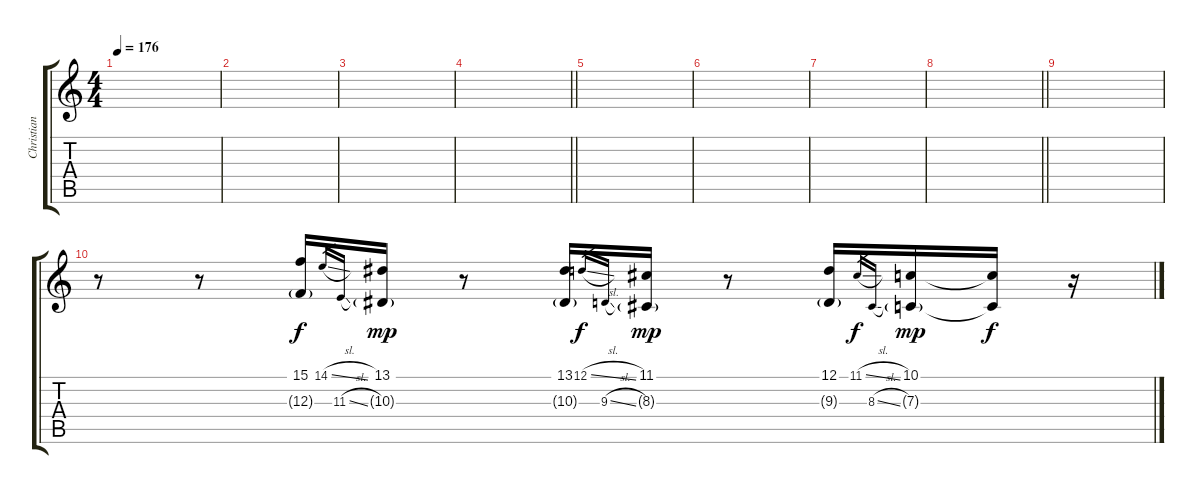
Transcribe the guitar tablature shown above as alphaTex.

\track ("Christian 2" "Christian ") {instrument brasssection}
\staff {score tabs}
\tuning (D4 A3 F3 C3 G2 C2) {hide}
\ts (4 4)
\tempo 176
\clef g2
\ks c
|
|
|
\barLineRight lightlight
|
|
|
|
\barLineRight lightlight
|
|
r.8 r.8 (15.1 12.3{g}).16 14.1{sl}.16{gr dy f} 11.3{sl}.16{gr} (13.1 10.3{g}).16{dy mp} r.8 (13.1 10.3{g}).16 12.1{sl}.16{gr dy f} 9.3{sl}.16{gr} (11.1 8.3{g}).16{dy mp} r.8 (12.1 9.3{g}).16 11.1{sl}.16{gr dy f} 8.3{sl}.16{gr} (10.1 7.3{g}).16{dy mp} (10.1{t} 7.3{t}).16{dy f} r.16
